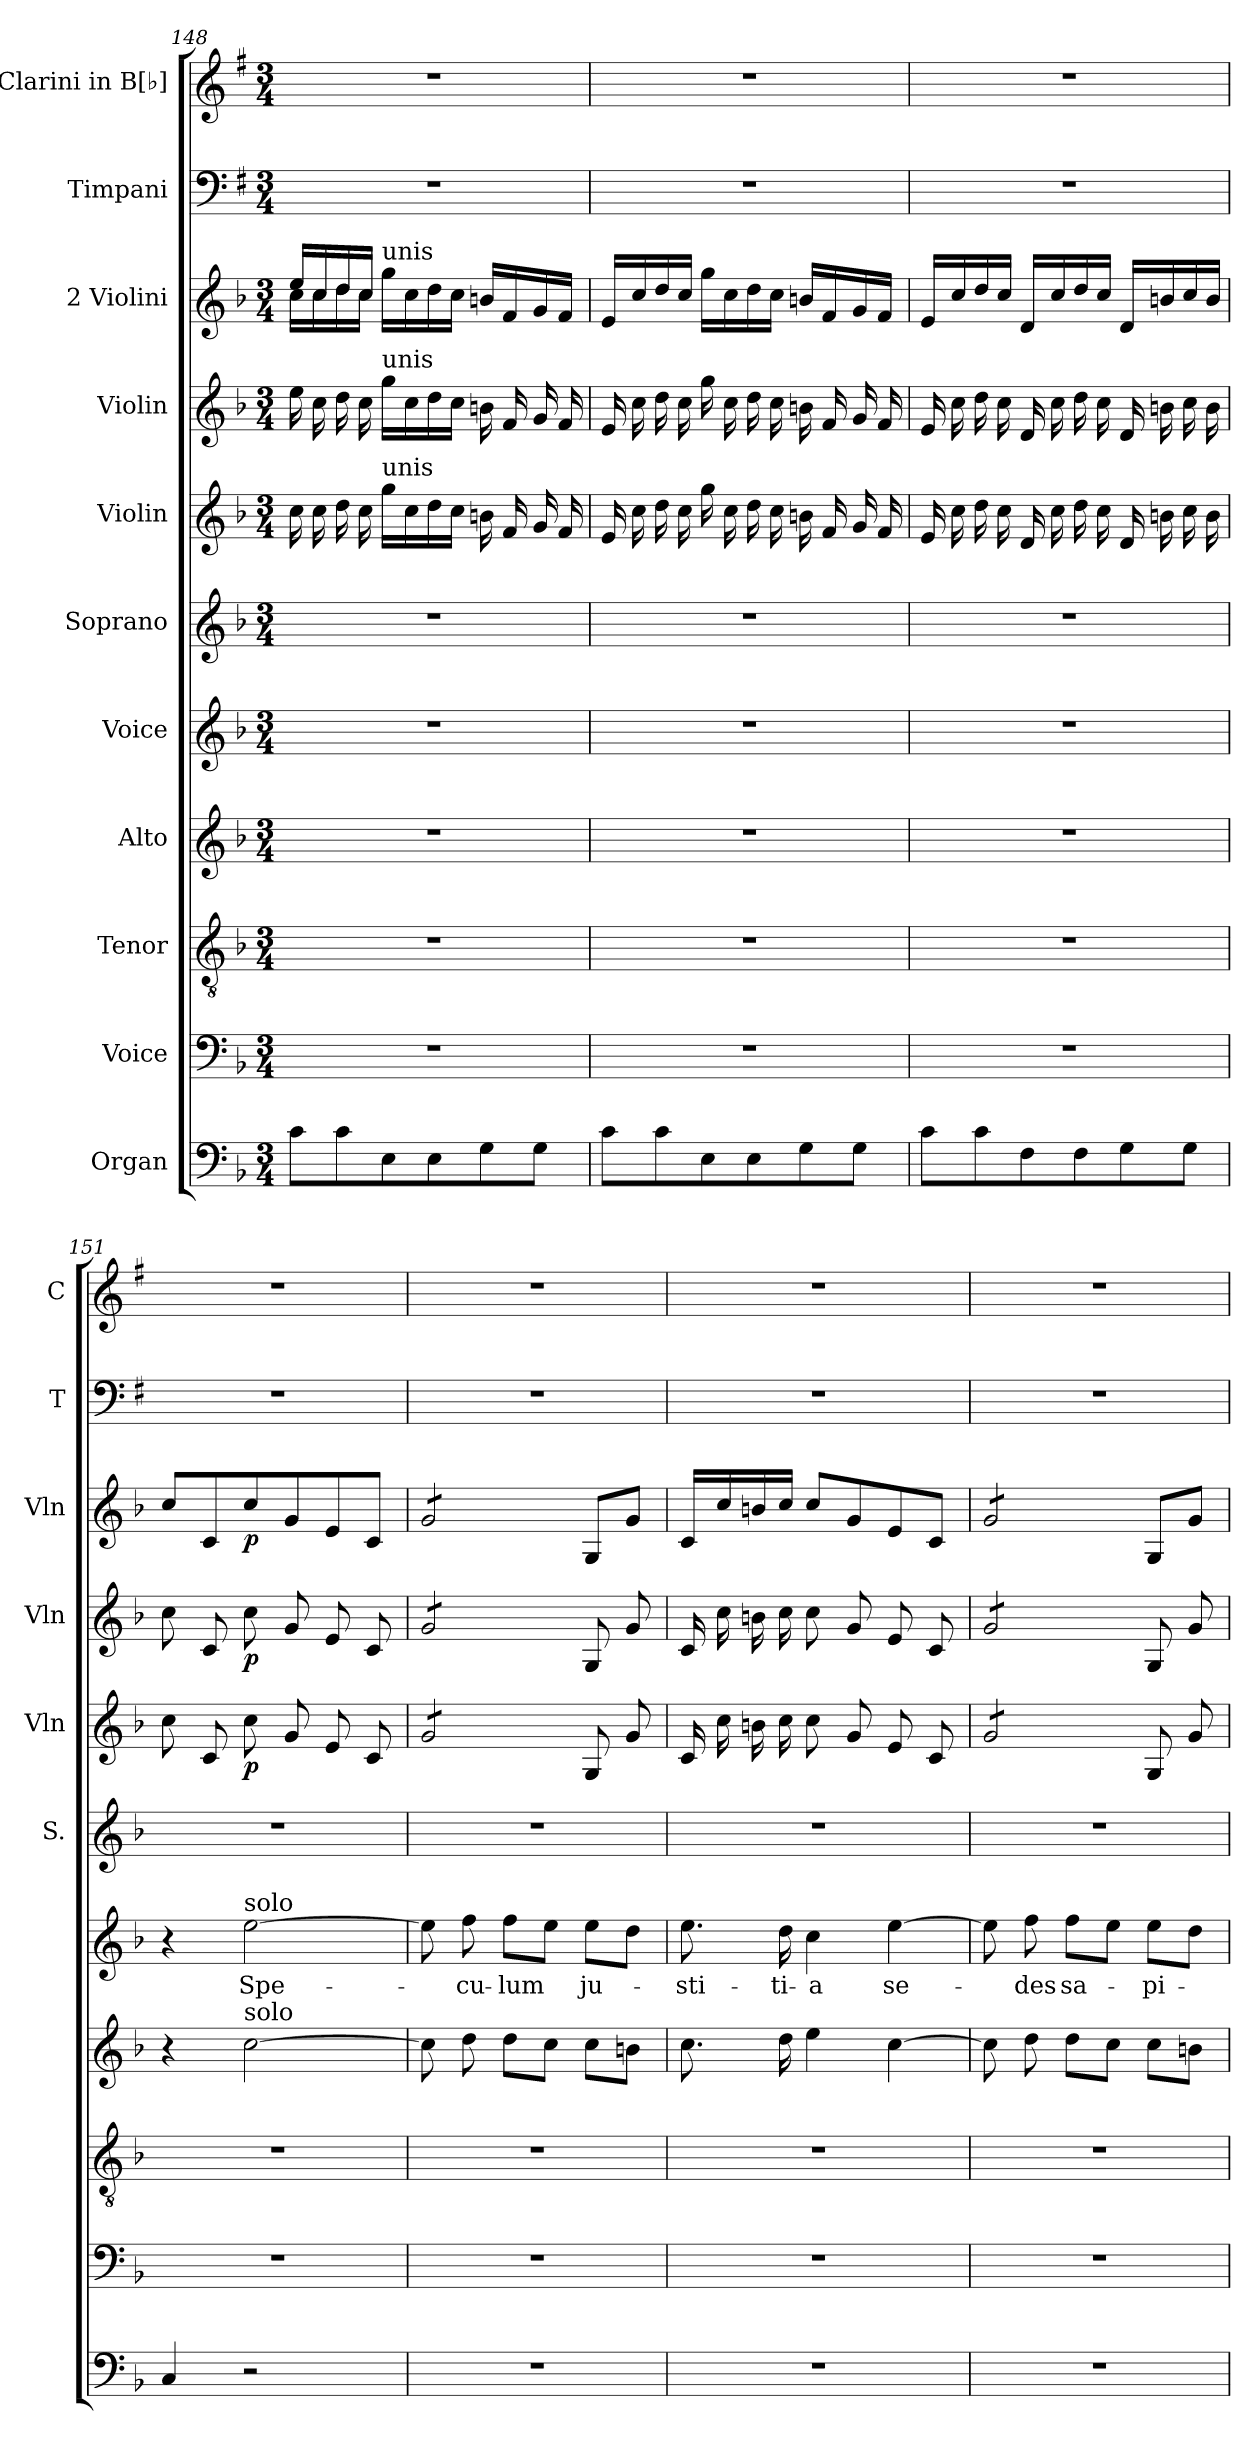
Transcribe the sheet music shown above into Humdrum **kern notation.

**kern	**kern	**kern	**kern	**kern	**text	**kern	**kern	**dynam	**kern	**dynam	**kern	**dynam	**kern	**kern
*part11	*part10	*part9	*part8	*part7	*part7	*part6	*part5	*part5	*part4	*part4	*part3	*part3	*part2	*part1
*staff11	*staff10	*staff9	*staff8	*staff7	*staff7	*staff6	*staff5	*staff5	*staff4	*staff4	*staff3	*staff3	*staff2	*staff1
*I"Organ	*I"Voice	*I"Tenor	*I"Alto	*I"Voice	*	*I"Soprano	*I"Violin	*	*I"Violin	*	*I"2 Violini	*	*I"Timpani	*I"Clarini in B[♭]
*	*	*	*	*	*	*I'S.	*I'Vln	*	*I'Vln	*	*I'Vln	*	*I'T	*I'C
!!LO:LB:g=z
*clefF4	*clefF4	*clefGv2	*clefG2	*clefG2	*	*clefG2	*clefG2	*	*clefG2	*	*clefG2	*	*clefF4	*clefG2
*	*	*	*	*	*	*	*	*	*	*	*	*	*ITrd1c2	*ITrd1c2
*k[b-]	*k[b-]	*k[b-]	*k[b-]	*k[b-]	*	*k[b-]	*k[b-]	*	*k[b-]	*	*k[b-]	*	*k[b-]	*k[b-]
*M3/4	*M3/4	*M3/4	*M3/4	*M3/4	*	*M3/4	*M3/4	*	*M3/4	*	*M3/4	*	*M3/4	*M3/4
=148	=148	=148	=148	=148	=148	=148	=148	=148	=148	=148	=148	=148	=148	=148
*	*	*	*	*	*	*	*	*	*	*	*^	*	*	*
8c\L	2.r	2.r	2.r	2.r	.	2.r	16cc\	.	16ee\	.	16ee/LL	16cc\LL	.	2.r	2.r
.	.	.	.	.	.	.	16cc\	.	16cc\	.	16cc/	16cc\	.	.	.
8c\	.	.	.	.	.	.	16dd\	.	16dd\	.	16dd/	16dd\	.	.	.
.	.	.	.	.	.	.	16cc\	.	16cc\	.	16cc/JJ	16cc\JJ	.	.	.
!	!	!	!	!	!	!	!	!	!	!	!LO:TX:a:t=unis	!	!	!	!
!	!	!	!	!	!	!	!	!	!LO:TX:a:t=unis	!	!	!	!	!	!
!	!	!	!	!	!	!	!LO:TX:a:t=unis	!	!	!	!	!	!	!	!
8E\	.	.	.	.	.	.	16gg\LL	.	16gg\LL	.	16gg\LL	2ryy	.	.	.
.	.	.	.	.	.	.	16cc\	.	16cc\	.	16cc\	.	.	.	.
8E\	.	.	.	.	.	.	16dd\	.	16dd\	.	16dd\	.	.	.	.
.	.	.	.	.	.	.	16cc\JJ	.	16cc\JJ	.	16cc\JJ	.	.	.	.
8G\	.	.	.	.	.	.	16bn\	.	16bn\	.	16bn/LL	.	.	.	.
.	.	.	.	.	.	.	16f/	.	16f/	.	16f/	.	.	.	.
8G\J	.	.	.	.	.	.	16g/	.	16g/	.	16g/	.	.	.	.
.	.	.	.	.	.	.	16f/	.	16f/	.	16f/JJ	.	.	.	.
*	*	*	*	*	*	*	*	*	*	*	*v	*v	*	*	*
=149	=149	=149	=149	=149	=149	=149	=149	=149	=149	=149	=149	=149	=149	=149
8c\L	2.r	2.r	2.r	2.r	.	2.r	16e/	.	16e/	.	16e/LL	.	2.r	2.r
.	.	.	.	.	.	.	16cc\	.	16cc\	.	16cc/	.	.	.
8c\	.	.	.	.	.	.	16dd\	.	16dd\	.	16dd/	.	.	.
.	.	.	.	.	.	.	16cc\	.	16cc\	.	16cc/JJ	.	.	.
8E\	.	.	.	.	.	.	16gg\	.	16gg\	.	16gg\LL	.	.	.
.	.	.	.	.	.	.	16cc\	.	16cc\	.	16cc\	.	.	.
8E\	.	.	.	.	.	.	16dd\	.	16dd\	.	16dd\	.	.	.
.	.	.	.	.	.	.	16cc\	.	16cc\	.	16cc\JJ	.	.	.
8G\	.	.	.	.	.	.	16bn\	.	16bn\	.	16bn/LL	.	.	.
.	.	.	.	.	.	.	16f/	.	16f/	.	16f/	.	.	.
8G\J	.	.	.	.	.	.	16g/	.	16g/	.	16g/	.	.	.
.	.	.	.	.	.	.	16f/	.	16f/	.	16f/JJ	.	.	.
=150	=150	=150	=150	=150	=150	=150	=150	=150	=150	=150	=150	=150	=150	=150
8c\L	2.r	2.r	2.r	2.r	.	2.r	16e/	.	16e/	.	16e/LL	.	2.r	2.r
.	.	.	.	.	.	.	16cc\	.	16cc\	.	16cc/	.	.	.
8c\	.	.	.	.	.	.	16dd\	.	16dd\	.	16dd/	.	.	.
.	.	.	.	.	.	.	16cc\	.	16cc\	.	16cc/JJ	.	.	.
8F\	.	.	.	.	.	.	16d/	.	16d/	.	16d/LL	.	.	.
.	.	.	.	.	.	.	16cc\	.	16cc\	.	16cc/	.	.	.
8F\	.	.	.	.	.	.	16dd\	.	16dd\	.	16dd/	.	.	.
.	.	.	.	.	.	.	16cc\	.	16cc\	.	16cc/JJ	.	.	.
8G\	.	.	.	.	.	.	16d/	.	16d/	.	16d/LL	.	.	.
.	.	.	.	.	.	.	16bn\	.	16bn\	.	16bn/	.	.	.
8G\J	.	.	.	.	.	.	16cc\	.	16cc\	.	16cc/	.	.	.
.	.	.	.	.	.	.	16b\	.	16b\	.	16b/JJ	.	.	.
=151	=151	=151	=151	=151	=151	=151	=151	=151	=151	=151	=151	=151	=151	=151
4C/	2.r	2.r	4r	4r	.	2.r	8cc\	.	8cc\	.	8cc/L	.	2.r	2.r
.	.	.	.	.	.	.	8c/	.	8c/	.	8c/	.	.	.
!	!	!	!	!LO:TX:a:t=solo	!	!	!	!	!	!	!	!	!	!
!	!	!	!LO:TX:a:t=solo	!	!	!	!	!	!	!	!	!	!	!
!	!	!	!	!	!LO:LY:b	!	!	!LO:DY:b	!	!LO:DY:b	!	!LO:DY:b	!	!
2r	.	.	[2cc\	[2ee\	Spe-	.	8cc\	p	8cc\	p	8cc/	p	.	.
.	.	.	.	.	.	.	8g/	.	8g/	.	8g/	.	.	.
.	.	.	.	.	.	.	8e/	.	8e/	.	8e/	.	.	.
.	.	.	.	.	.	.	8c/	.	8c/	.	8c/J	.	.	.
=152	=152	=152	=152	=152	=152	=152	=152	=152	=152	=152	=152	=152	=152	=152
*	*	*	*	*	*	*	*tremolo	*	*	*	*	*	*	*
*	*	*	*	*	*	*	*	*	*tremolo	*	*	*	*	*
*	*	*	*	*	*	*	*	*	*	*	*tremolo	*	*	*
2.r	2.r	2.r	8cc\]	8ee\]	.	2.r	8g/L	.	8g/L	.	8g/L	.	2.r	2.r
!	!	!	!	!	!LO:LY:b	!	!	!	!	!	!	!	!	!
.	.	.	8dd\	8ff\	-cu-	.	8g/	.	8g/	.	8g/	.	.	.
!	!	!	!	!	!LO:LY:b	!	!	!	!	!	!	!	!	!
.	.	.	8dd\L	8ff\L	-lum	.	8g/	.	8g/	.	8g/	.	.	.
.	.	.	8cc\J	8ee\J	.	.	8g/J	.	8g/J	.	8g/J	.	.	.
*	*	*	*	*	*	*	*	*	*	*	*Xtremolo	*	*	*
*	*	*	*	*	*	*	*	*	*Xtremolo	*	*	*	*	*
*	*	*	*	*	*	*	*Xtremolo	*	*	*	*	*	*	*
!	!	!	!	!	!LO:LY:b	!	!	!	!	!	!	!	!	!
.	.	.	8cc\L	8ee\L	ju-	.	8G/	.	8G/	.	8G/L	.	.	.
.	.	.	8bn\J	8dd\J	.	.	8g/	.	8g/	.	8g/J	.	.	.
!!LO:PB:g=z
=153	=153	=153	=153	=153	=153	=153	=153	=153	=153	=153	=153	=153	=153	=153
!	!	!	!	!	!LO:LY:b	!	!	!	!	!	!	!	!	!
2.r	2.r	2.r	8.cc\	8.ee\	-sti-	2.r	16c/	.	16c/	.	16c/LL	.	2.r	2.r
.	.	.	.	.	.	.	16cc\	.	16cc\	.	16cc/	.	.	.
.	.	.	.	.	.	.	16bn\	.	16bn\	.	16bn/	.	.	.
!	!	!	!	!	!LO:LY:b	!	!	!	!	!	!	!	!	!
.	.	.	16dd\	16dd\	-ti-	.	16cc\	.	16cc\	.	16cc/JJ	.	.	.
!	!	!	!	!	!LO:LY:b	!	!	!	!	!	!	!	!	!
.	.	.	4ee\	4cc\	-a	.	8cc\	.	8cc\	.	8cc/L	.	.	.
.	.	.	.	.	.	.	8g/	.	8g/	.	8g/	.	.	.
!	!	!	!	!	!LO:LY:b	!	!	!	!	!	!	!	!	!
.	.	.	[4cc\	[4ee\	se-	.	8e/	.	8e/	.	8e/	.	.	.
.	.	.	.	.	.	.	8c/	.	8c/	.	8c/J	.	.	.
=154	=154	=154	=154	=154	=154	=154	=154	=154	=154	=154	=154	=154	=154	=154
*	*	*	*	*	*	*	*tremolo	*	*	*	*	*	*	*
*	*	*	*	*	*	*	*	*	*tremolo	*	*	*	*	*
*	*	*	*	*	*	*	*	*	*	*	*tremolo	*	*	*
2.r	2.r	2.r	8cc\]	8ee\]	.	2.r	8g/L	.	8g/L	.	8g/L	.	2.r	2.r
!	!	!	!	!	!LO:LY:b	!	!	!	!	!	!	!	!	!
.	.	.	8dd\	8ff\	-des	.	8g/	.	8g/	.	8g/	.	.	.
!	!	!	!	!	!LO:LY:b	!	!	!	!	!	!	!	!	!
.	.	.	8dd\L	8ff\L	sa-	.	8g/	.	8g/	.	8g/	.	.	.
.	.	.	8cc\J	8ee\J	.	.	8g/J	.	8g/J	.	8g/J	.	.	.
*	*	*	*	*	*	*	*	*	*	*	*Xtremolo	*	*	*
*	*	*	*	*	*	*	*	*	*Xtremolo	*	*	*	*	*
*	*	*	*	*	*	*	*Xtremolo	*	*	*	*	*	*	*
!	!	!	!	!	!LO:LY:b	!	!	!	!	!	!	!	!	!
.	.	.	8cc\L	8ee\L	-pi-	.	8G/	.	8G/	.	8G/L	.	.	.
.	.	.	8bn\J	8dd\J	.	.	8g/	.	8g/	.	8g/J	.	.	.
=	=	=	=	=	=	=	=	=	=	=	=	=	=	=
*-	*-	*-	*-	*-	*-	*-	*-	*-	*-	*-	*-	*-	*-	*-
